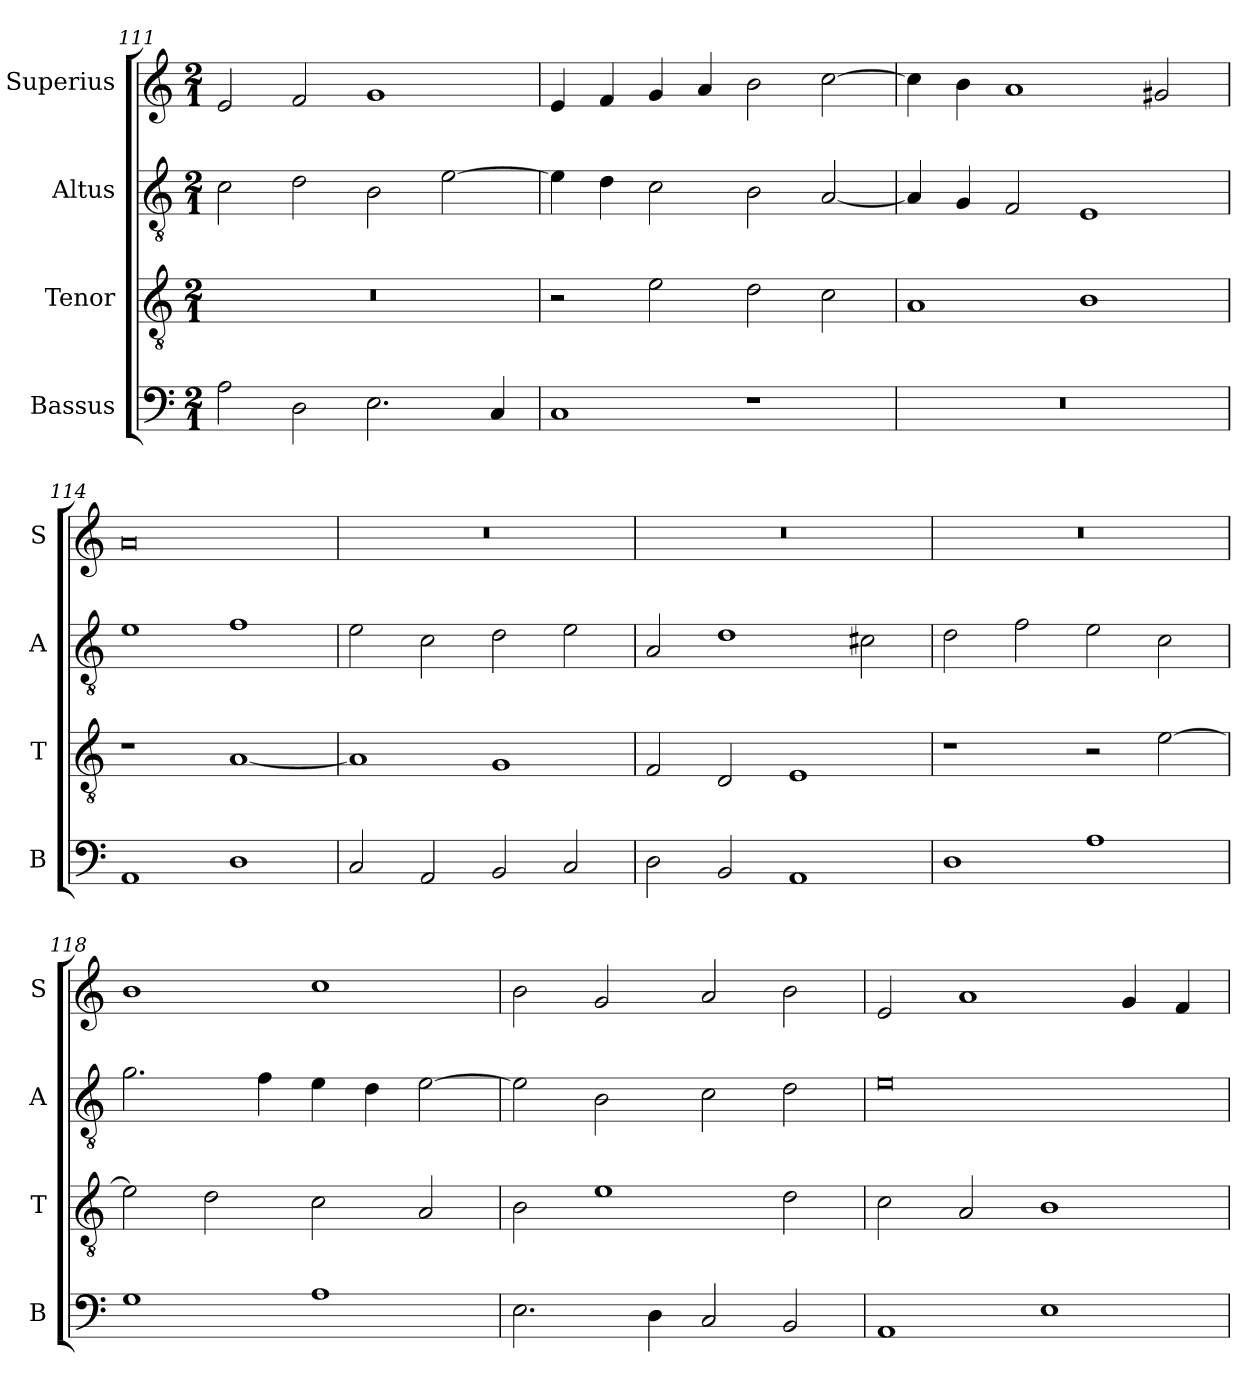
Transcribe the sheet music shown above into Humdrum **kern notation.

**kern	**kern	**kern	**kern
*part4	*part3	*part2	*part1
*staff4	*staff3	*staff2	*staff1
*I"Bassus	*I"Tenor	*I"Altus	*I"Superius
*I'B	*I'T	*I'A	*I'S
*clefF4	*clefGv2	*clefGv2	*clefG2
*k[]	*k[]	*k[]	*k[]
*M2/1	*M2/1	*M2/1	*M2/1
=111	=111	=111	=111
2A\	0r	2c\	2e/
2D\	.	2d\	2f/
2.E\	.	2B\	1g
.	.	[2e\	.
4C/	.	.	.
=112	=112	=112	=112
1C	2r	4e\]	4e/
.	.	4d\	4f/
.	2e\	2c\	4g/
.	.	.	4a/
1r	2d\	2B\	2b\
.	2c\	[2A/	[2cc\
=113	=113	=113	=113
0r	1A	4A/]	4cc\]
.	.	4G/	4b\
.	.	2F/	1a
.	1B	1E	.
.	.	.	2g#X/
=114	=114	=114	=114
1AA	1r	1e	0a
1D	[1A	1f	.
=115	=115	=115	=115
2C/	1A]	2e\	0r
2AA/	.	2c\	.
2BB/	1G	2d\	.
2C/	.	2e\	.
=116	=116	=116	=116
2D\	2F/	2A/	0r
2BB/	2D/	1d	.
1AA	1E	.	.
.	.	2c#X\	.
=117	=117	=117	=117
1D	1r	2d\	0r
.	.	2f\	.
1A	2r	2e\	.
.	[2e\	2c\	.
=118	=118	=118	=118
1G	2e\]	2.g\	1b
.	2d\	.	.
.	.	4f\	.
1A	2c\	4e\	1cc
.	.	4d\	.
.	2A/	[2e\	.
=119	=119	=119	=119
2.E\	2B\	2e\]	2b\
.	1e	2B\	2g/
4D\	.	.	.
2C/	.	2c\	2a/
2BB/	2d\	2d\	2b\
=120	=120	=120	=120
1AA	2c\	0e	2e/
.	2A/	.	1a
1E	1B	.	.
.	.	.	4g/
.	.	.	4f/
=	=	=	=
*-	*-	*-	*-
